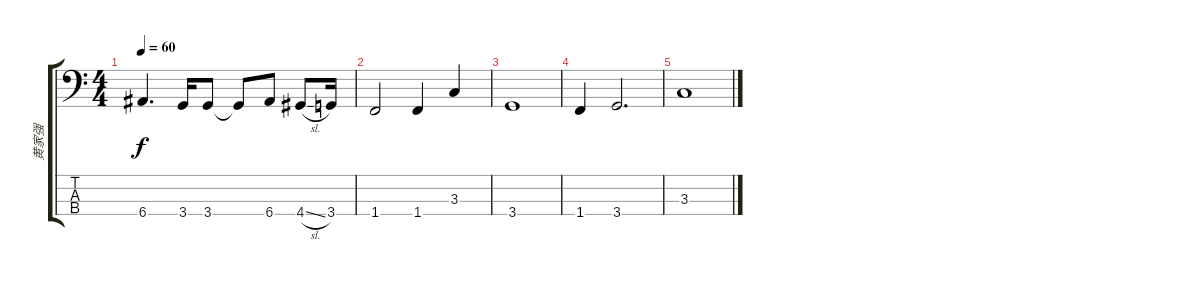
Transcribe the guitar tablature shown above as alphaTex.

\track ("黄家强" "黄家强") {instrument electricbassfinger}
\staff {score tabs}
\tuning (G2 D2 A1 E1) {hide}
\ts (4 4)
\tempo 60
\clef f4
\ks c
6.4.4{d dy f} 3.4.16 3.4.8 3.4{t}.8 6.4.8 4.4{sl}.8 3.4.16 |
1.4.2 1.4.4 3.3.4 |
3.4.1 |
1.4.4 3.4.2{d} |
3.3.1
